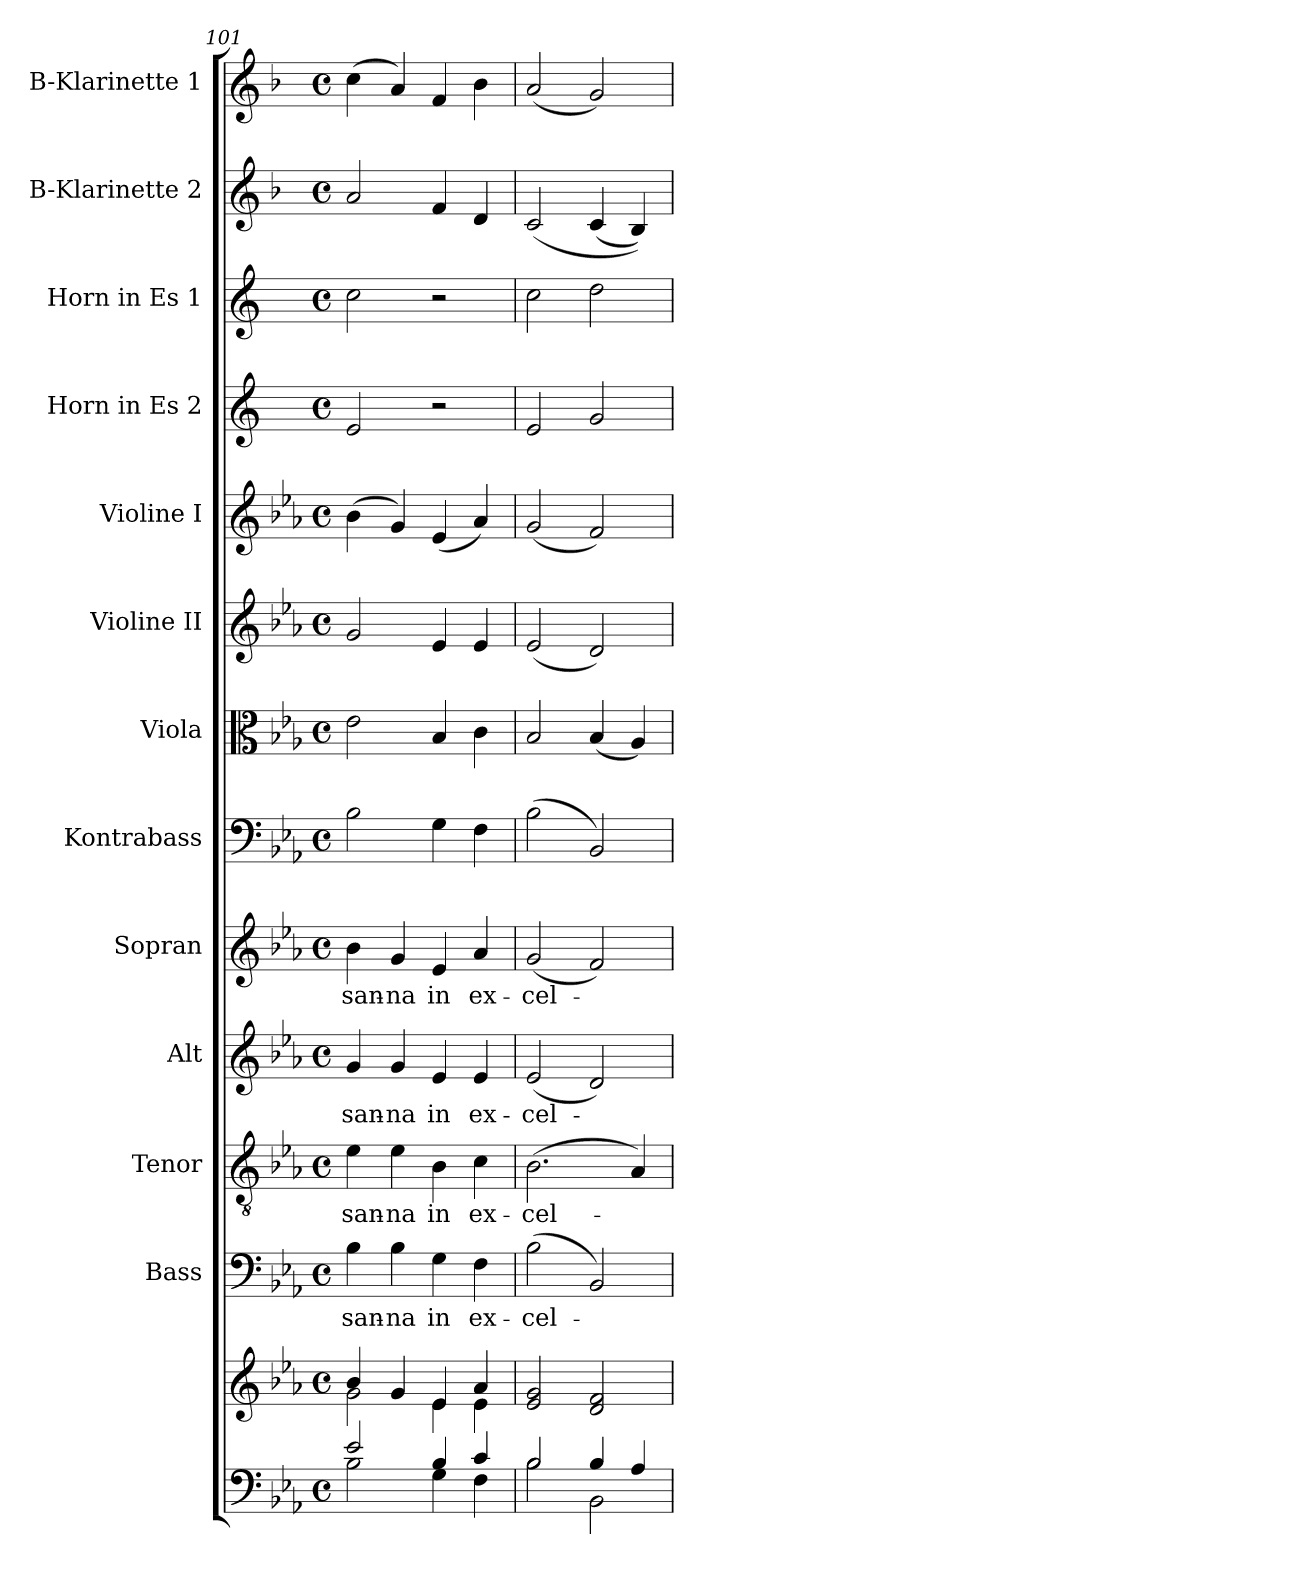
**kern	**kern	**kern	**text	**kern	**text	**kern	**text	**kern	**text	**kern	**kern	**kern	**kern	**kern	**kern	**kern	**kern
*part13	*part13	*part12	*part12	*part11	*part11	*part10	*part10	*part9	*part9	*part8	*part7	*part6	*part5	*part4	*part3	*part2	*part1
*staff14	*staff13	*staff12	*staff12	*staff11	*staff11	*staff10	*staff10	*staff9	*staff9	*staff8	*staff7	*staff6	*staff5	*staff4	*staff3	*staff2	*staff1
*	*	*I"Bass	*	*I"Tenor	*	*I"Alt	*	*I"Sopran	*	*I"Kontrabass	*I"Viola	*I"Violine II	*I"Violine I	*I"Horn in Es 2	*I"Horn in Es 1	*I"B-Klarinette 2	*I"B-Klarinette 1
*	*	*I'B.	*	*I'T.	*	*I'A.	*	*I'S.	*	*I'Kb.	*I'Vla.	*I'Vl. II	*I'Vl. I	*	*	*I'B Kl. 2	*I'B Kl. 1
*clefF4	*clefG2	*clefF4	*	*clefGv2	*	*clefG2	*	*clefG2	*	*clefF4	*clefC3	*clefG2	*clefG2	*clefG2	*clefG2	*clefG2	*clefG2
*	*	*	*	*	*	*	*	*	*	*ITrd7c12	*	*	*	*ITrd5c9	*ITrd5c9	*ITrd1c2	*ITrd1c2
*k[b-e-a-]	*k[b-e-a-]	*k[b-e-a-]	*	*k[b-e-a-]	*	*k[b-e-a-]	*	*k[b-e-a-]	*	*k[b-e-a-]	*k[b-e-a-]	*k[b-e-a-]	*k[b-e-a-]	*k[b-e-a-]	*k[b-e-a-]	*k[b-e-a-]	*k[b-e-a-]
*E-:	*E-:	*E-:	*	*E-:	*	*E-:	*	*E-:	*	*E-:	*E-:	*E-:	*E-:	*E-:	*E-:	*E-:	*E-:
*M4/4	*M4/4	*M4/4	*	*M4/4	*	*M4/4	*	*M4/4	*	*M4/4	*M4/4	*M4/4	*M4/4	*M4/4	*M4/4	*M4/4	*M4/4
*met(c)	*met(c)	*met(c)	*	*met(c)	*	*met(c)	*	*met(c)	*	*met(c)	*met(c)	*met(c)	*met(c)	*met(c)	*met(c)	*met(c)	*met(c)
=101	=101	=101	=101	=101	=101	=101	=101	=101	=101	=101	=101	=101	=101	=101	=101	=101	=101
*^	*^	*	*	*	*	*	*	*	*	*	*	*	*	*	*	*	*
!	!	!	!	!	!LO:LY:b	!	!LO:LY:b	!	!LO:LY:b	!	!LO:LY:b	!	!	!	!	!	!	!	!
2e-/	2B-\	4b-/	2g\	4B-\	-san-	4e-\	-san-	4g/	-san-	4b-\	-san-	2BB-\	2e-\	2g/	(>4b-\	2G/	2e-\	2g/	(>4b-\
!	!	!	!	!	!LO:LY:b	!	!LO:LY:b	!	!LO:LY:b	!	!LO:LY:b	!	!	!	!	!	!	!	!
.	.	4g/	.	4B-\	-na	4e-\	-na	4g/	-na	4g/	-na	.	.	.	4g/)	.	.	.	4g/)
!	!	!	!	!	!LO:LY:b	!	!LO:LY:b	!	!LO:LY:b	!	!LO:LY:b	!	!	!	!	!	!	!	!
4B-/	4G\	4e-/	4e-\	4G\	in	4B-\	in	4e-/	in	4e-/	in	4GG\	4B-/	4e-/	(<4e-/	2r	2r	4e-/	4e-/
!	!	!	!	!	!LO:LY:b	!	!LO:LY:b	!	!LO:LY:b	!	!LO:LY:b	!	!	!	!	!	!	!	!
4c/	4F\	4a-/	4e-\	4F\	ex-	4c\	ex-	4e-/	ex-	4a-/	ex-	4FF\	4c\	4e-/	4a-/)	.	.	4c/	4a-\
=102	=102	=102	=102	=102	=102	=102	=102	=102	=102	=102	=102	=102	=102	=102	=102	=102	=102	=102	=102
!	!	!	!	!	!LO:LY:b	!	!LO:LY:b	!	!LO:LY:b	!	!LO:LY:b	!	!	!	!	!	!	!	!
*	*	*v	*v	*	*	*	*	*	*	*	*	*	*	*	*	*	*	*	*
2B-/	2B-\	2e-/ 2g/	(>2B-\	-cel-	(>2.B-\	-cel-	(<2e-/	-cel-	(<2g/	-cel-	(>2BB-\	2B-/	(<2e-/	(<2g/	2G/	2e-\	(<2B-/	(<2g/
4B-/	2BB-\	2d/ 2f/	2BB-/)	.	.	.	2d/)	.	2f/)	.	2BBB-/)	(<4B-/	2d/)	2f/)	2B-/	2f\	(<4B-/	2f/)
4A-/	.	.	.	.	4A-/)	.	.	.	.	.	.	4A-/)	.	.	.	.	4A-/))	.
*v	*v	*	*	*	*	*	*	*	*	*	*	*	*	*	*	*	*	*
=	=	=	=	=	=	=	=	=	=	=	=	=	=	=	=	=	=
*-	*-	*-	*-	*-	*-	*-	*-	*-	*-	*-	*-	*-	*-	*-	*-	*-	*-
